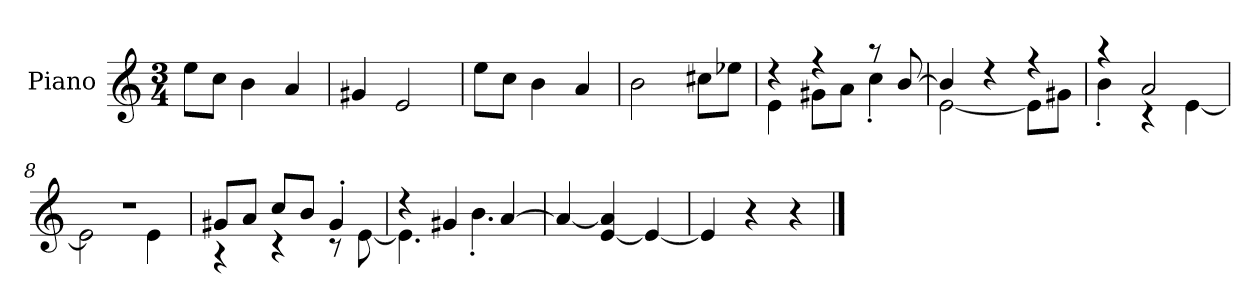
**kern
*part1
*staff1
*I"Piano
*I'P-no
*clefG2
*k[]
*M3/4
*MM179
=1
8ee\L
8cc\J
4b\
4a/
=2
4g#X/
2e/
=3
8ee\L
8cc\J
4b\
4a/
=4
2b\
8cc#X\L
8ee-X\J
=5
*^
4r	4e\
4r	8g#X\L
.	8a\J
8r	4cc'\
[8b/	.
=6	=6
4b/]	[2e\
4r	.
4r	8e\L]
.	8g#X\J
=7	=7
4r	4b'\
2a/	4r
.	[4e\
=8	=8
2.r	2e\]
.	4e\
!!LO:LB:g=z	!!
=9	=9
8g#X/L	4r
8a/J	.
8cc/L	4r
8b/J	.
4g#'/	8r
.	[8e\
=10	=10
4r	4.e\]
4g#X/	.
.	4.b'\
[4a/	.
*v	*v
=11
4a/_
[4e/ 4a/]
4e/_
=12
4e/]
4r
4r
==
*-
